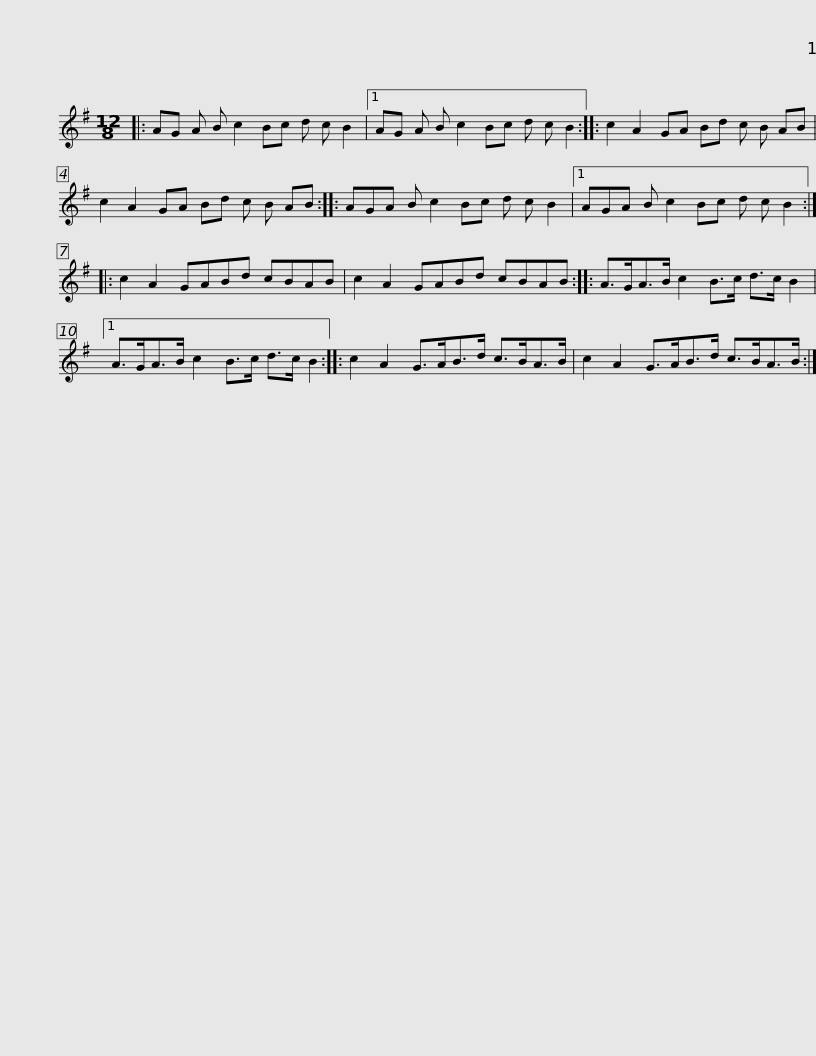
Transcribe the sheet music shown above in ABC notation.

X:1
L:1/8
M:12/8
I:linebreak $
K:Emin
V:1 treble
V:1
|: AG A B c2 Bc d c B2 |1 AG A B c2 Bc d c B2 :: c2 A2 GA Bd c B AB |$ c2 A2 GA Bd c B AB :: AGA B c2 Bc d c B2 |1 %5
 AGA B c2 Bc d c B2 :: c2 A2 GABd cBAB |$ c2 A2 GABd cBAB :: A>GA>B c2 B>c d>c B2 |1 A>GA>B c2 B>c d>c B2 ::$ %10
 c2 A2 G>AB>d c>BA>B | c2 A2 G>AB>d c>BA>B :| %12
